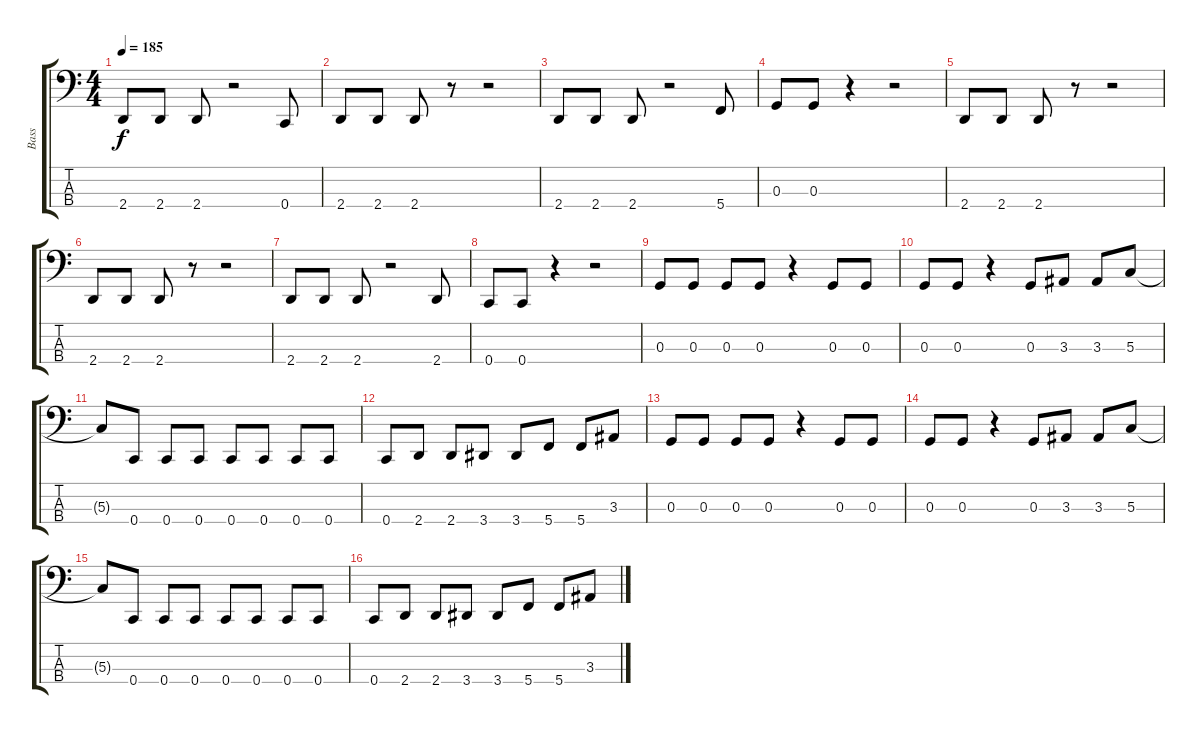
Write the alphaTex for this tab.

\track ("Bass" "Bass") {instrument slapbass1}
\staff {score tabs}
\tuning (F2 C2 G1 C1) {hide}
\ts (4 4)
\tempo 185
\clef f4
\ks c
2.4.8{dy f} 2.4.8 2.4.8 r.2 0.4.8 |
2.4.8 2.4.8 2.4.8 r.8 r.2 |
2.4.8 2.4.8 2.4.8 r.2 5.4.8 |
0.3.8 0.3.8 r.4 r.2 |
2.4.8 2.4.8 2.4.8 r.8 r.2 |
2.4.8 2.4.8 2.4.8 r.8 r.2 |
2.4.8 2.4.8 2.4.8 r.2 2.4.8 |
0.4.8 0.4.8 r.4 r.2 |
0.3.8 0.3.8 0.3.8 0.3.8 r.4 0.3.8 0.3.8 |
0.3.8 0.3.8 r.4 0.3.8 3.3.8 3.3.8 5.3.8 |
5.3{t}.8 0.4.8 0.4.8 0.4.8 0.4.8 0.4.8 0.4.8 0.4.8 |
0.4.8 2.4.8 2.4.8 3.4.8 3.4.8 5.4.8 5.4.8 3.3.8 |
0.3.8 0.3.8 0.3.8 0.3.8 r.4 0.3.8 0.3.8 |
0.3.8 0.3.8 r.4 0.3.8 3.3.8 3.3.8 5.3.8 |
5.3{t}.8 0.4.8 0.4.8 0.4.8 0.4.8 0.4.8 0.4.8 0.4.8 |
0.4.8 2.4.8 2.4.8 3.4.8 3.4.8 5.4.8 5.4.8 3.3.8
